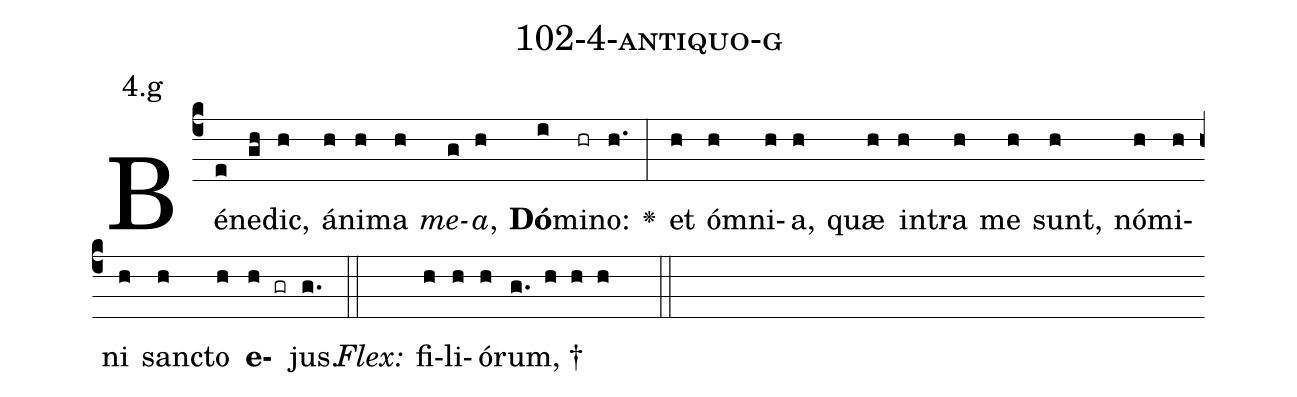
name: 102-4-antiquo-g;
annotation: 4.g;
%%
(c4)Bé(e)ne(gh)dic,(h) á(h)ni(h)ma(h) <i>me</i>(g)<i>a</i>,(h) <b>Dó</b>(i)mi(hr)no:(h.) <v>\greheightstar</v>(:) et(h) óm(h)ni(h)a,(h) quæ(h) in(h)tra(h) me(h) sunt,(h) nó(h)mi(h)ni(h) sanc(h)to(h) <b>e</b>(h gr)jus.(g.) (::)
<i>Flex:</i>()  fi(h)li(h)ó(h)rum, †(g. h h h  ::)

%E(h) u(h) o(h) u(h) a(h) e.(g.) (::)
